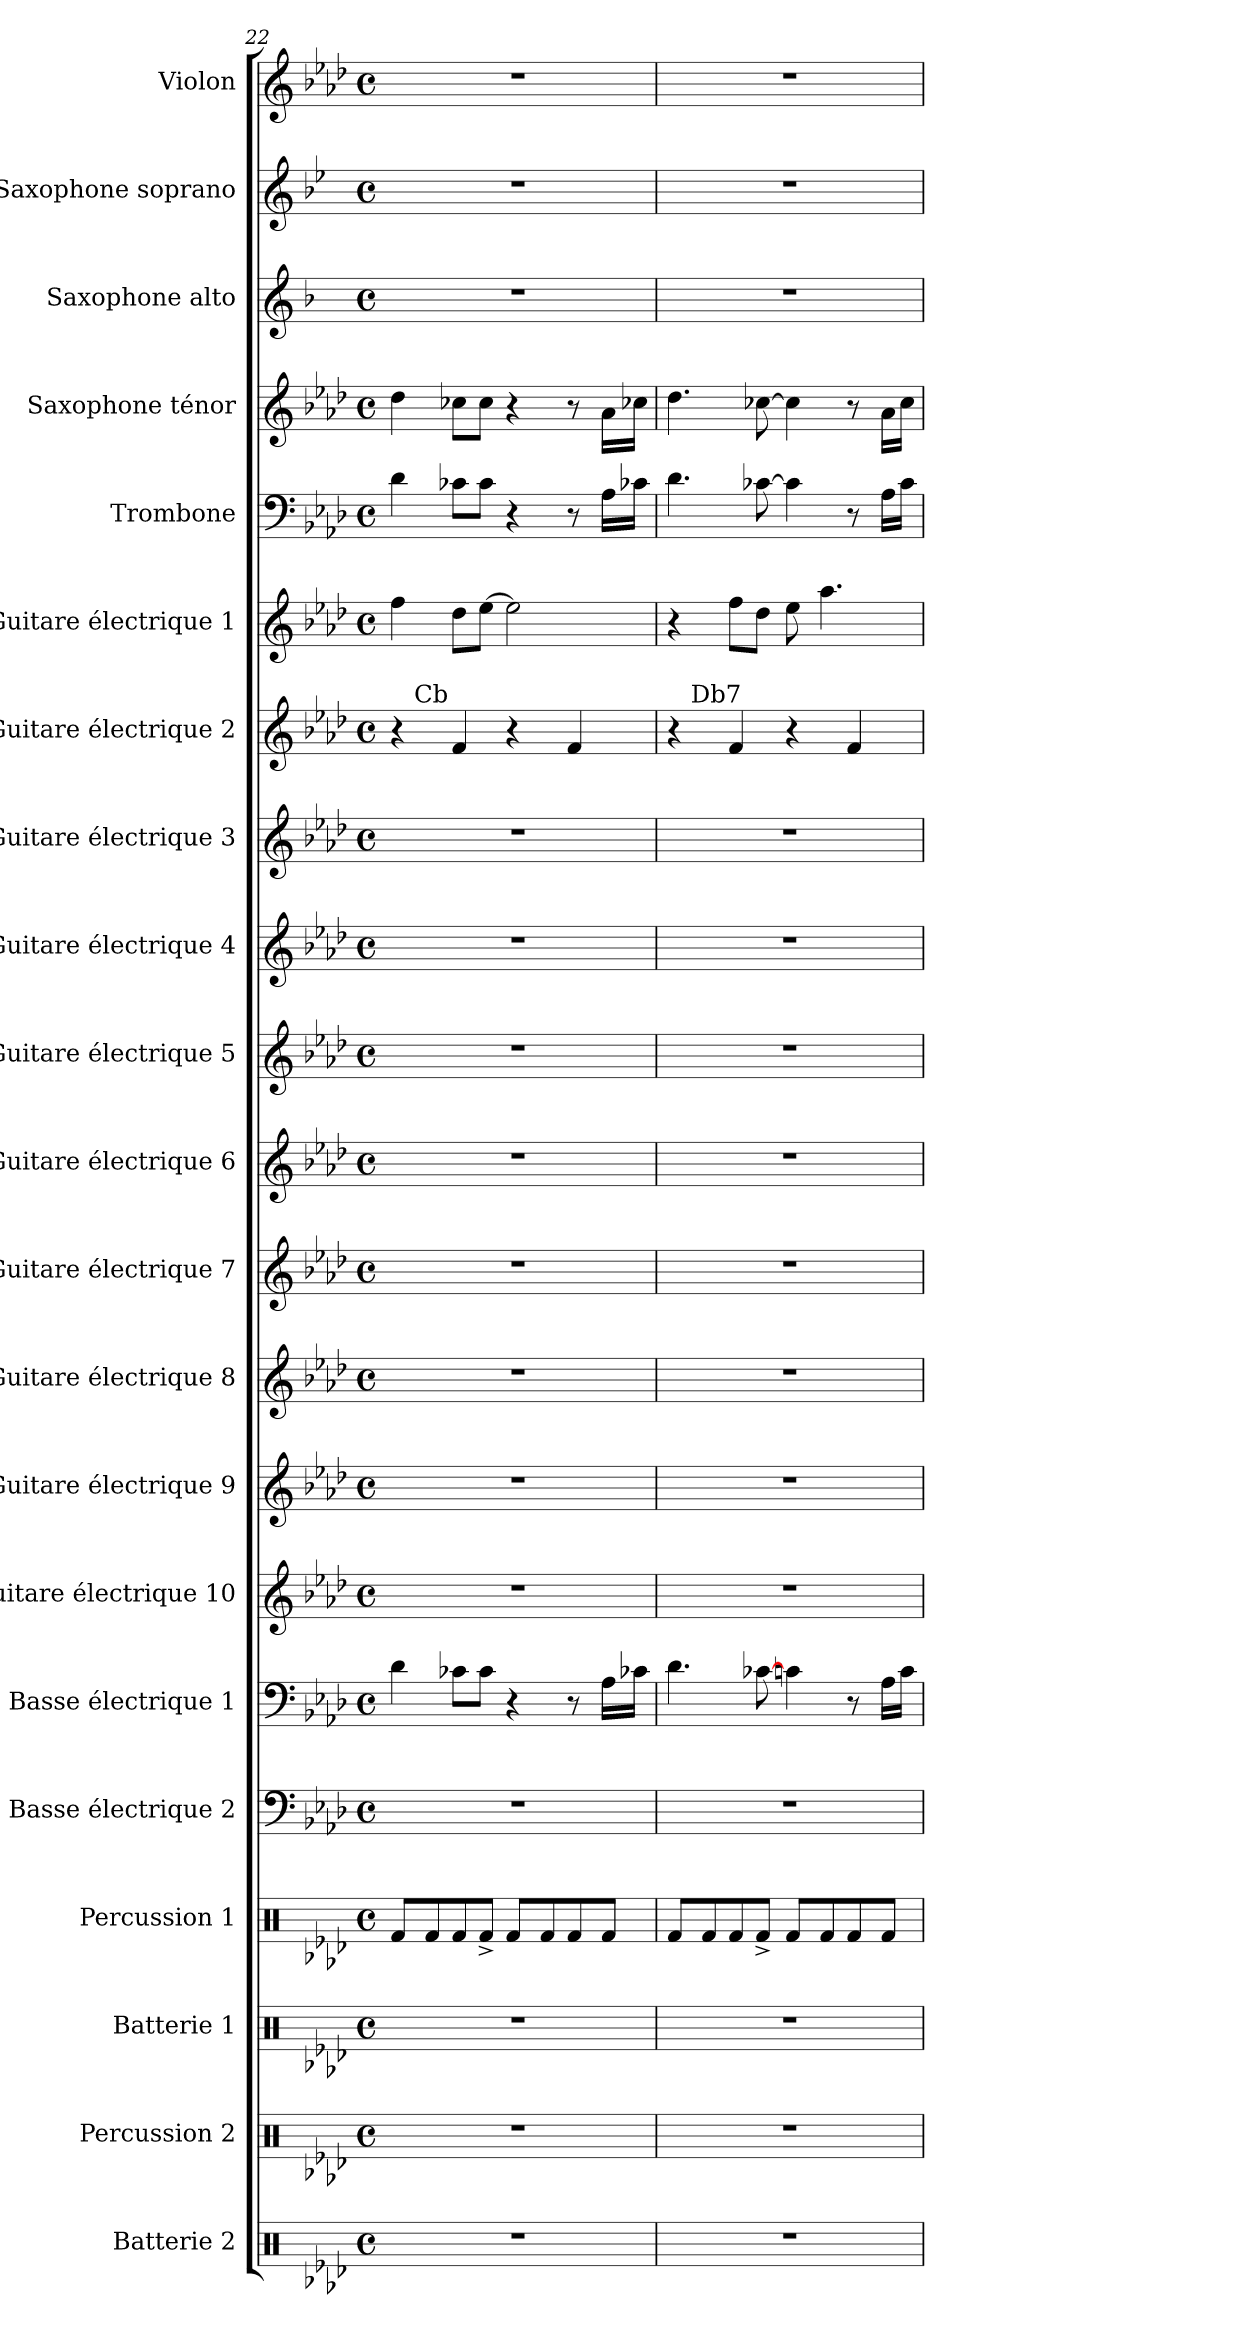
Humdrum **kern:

**kern	**kern	**kern	**kern	**kern	**kern	**kern	**kern	**kern	**kern	**kern	**kern	**kern	**kern	**kern	**kern	**kern	**kern	**kern	**kern	**kern
*part21	*part20	*part19	*part18	*part17	*part16	*part15	*part14	*part13	*part12	*part11	*part10	*part9	*part8	*part7	*part6	*part5	*part4	*part3	*part2	*part1
*staff21	*staff20	*staff19	*staff18	*staff17	*staff16	*staff15	*staff14	*staff13	*staff12	*staff11	*staff10	*staff9	*staff8	*staff7	*staff6	*staff5	*staff4	*staff3	*staff2	*staff1
*I"Batterie 2	*I"Percussion 2	*I"Batterie 1	*I"Percussion 1	*I"Basse électrique 2	*I"Basse électrique 1	*I"Guitare électrique 10	*I"Guitare électrique 9	*I"Guitare électrique 8	*I"Guitare électrique 7	*I"Guitare électrique 6	*I"Guitare électrique 5	*I"Guitare électrique 4	*I"Guitare électrique 3	*I"Guitare électrique 2	*I"Guitare électrique 1	*I"Trombone	*I"Saxophone ténor	*I"Saxophone alto	*I"Saxophone soprano	*I"Violon
*I'Batt. 2	*I'Perc. 2	*I'Batt. 1	*I'Perc. 1	*I'B.ƒ. 2	*I'B.ƒ. 1	*I'Gtr.ƒ. 10	*I'Gtr.ƒ. 9	*I'Gtr.ƒ. 8	*I'Gtr.ƒ. 7	*I'Gtr.ƒ. 6	*I'Gtr.ƒ. 5	*I'Gtr.ƒ. 4	*I'Gtr.ƒ. 3	*I'Gtr.ƒ. 2	*I'Gtr.ƒ. 1	*I'Tbn.	*I'Sx. T.	*I'Sx. A.	*I'Sx. S.	*I'Vln.
*clefX	*clefX	*clefX	*clefX	*clefF4	*clefF4	*clefG2	*clefG2	*clefG2	*clefG2	*clefG2	*clefG2	*clefG2	*clefG2	*clefG2	*clefG2	*clefF4	*clefG2	*clefG2	*clefG2	*clefG2
*	*	*	*	*ITrd7c12	*ITrd7c12	*ITrd7c12	*ITrd7c12	*ITrd7c12	*ITrd7c12	*ITrd7c12	*ITrd7c12	*ITrd7c12	*ITrd7c12	*ITrd7c12	*ITrd7c12	*	*ITrd8c14	*ITrd5c9	*ITrd1c2	*
*k[b-e-a-d-]	*k[b-e-a-d-]	*k[b-e-a-d-]	*k[b-e-a-d-]	*k[b-e-a-d-]	*k[b-e-a-d-]	*k[b-e-a-d-]	*k[b-e-a-d-]	*k[b-e-a-d-]	*k[b-e-a-d-]	*k[b-e-a-d-]	*k[b-e-a-d-]	*k[b-e-a-d-]	*k[b-e-a-d-]	*k[b-e-a-d-]	*k[b-e-a-d-]	*k[b-e-a-d-]	*k[b-e-a-d-]	*k[b-e-a-d-]	*k[b-e-a-d-]	*k[b-e-a-d-]
*A-:	*A-:	*A-:	*A-:	*A-:	*A-:	*A-:	*A-:	*A-:	*A-:	*A-:	*A-:	*A-:	*A-:	*A-:	*A-:	*A-:	*A-:	*A-:	*A-:	*A-:
*M4/4	*M4/4	*M4/4	*M4/4	*M4/4	*M4/4	*M4/4	*M4/4	*M4/4	*M4/4	*M4/4	*M4/4	*M4/4	*M4/4	*M4/4	*M4/4	*M4/4	*M4/4	*M4/4	*M4/4	*M4/4
*met(c)	*met(c)	*met(c)	*met(c)	*met(c)	*met(c)	*met(c)	*met(c)	*met(c)	*met(c)	*met(c)	*met(c)	*met(c)	*met(c)	*met(c)	*met(c)	*met(c)	*met(c)	*met(c)	*met(c)	*met(c)
=22	=22	=22	=22	=22	=22	=22	=22	=22	=22	=22	=22	=22	=22	=22	=22	=22	=22	=22	=22	=22
*	*	*	*	*	*	*	*	*	*	*	*	*	*	*^	*	*	*	*	*	*
1r	1r	1r	8Rf/L	1r	4D-\	1r	1r	1r	1r	1r	1r	1r	1r	4r	16.ryy	4f\	4d-\	4d-\	1r	1r	1r
!	!	!	!	!	!	!	!	!	!	!	!	!	!	!	!LO:TX:a:t=Cb	!	!	!	!	!	!
.	.	.	.	.	.	.	.	.	.	.	.	.	.	.	2ryy	.	.	.	.	.	.
.	.	.	8Rf/	.	.	.	.	.	.	.	.	.	.	.	.	.	.	.	.	.	.
.	.	.	8Rf/	.	8C-X\L	.	.	.	.	.	.	.	.	4F/	.	8d-\L	8c-X\L	8c-X\L	.	.	.
.	.	.	8Rf^</J	.	8C-\J	.	.	.	.	.	.	.	.	.	.	[8e-\J	8c-\J	8c-\J	.	.	.
.	.	.	8Rf/L	.	4r	.	.	.	.	.	.	.	.	4r	.	2e-\]	4r	4r	.	.	.
.	.	.	.	.	.	.	.	.	.	.	.	.	.	.	4ryy	.	.	.	.	.	.
.	.	.	8Rf/	.	.	.	.	.	.	.	.	.	.	.	.	.	.	.	.	.	.
.	.	.	8Rf/	.	8r	.	.	.	.	.	.	.	.	4F/	.	.	8r	8r	.	.	.
.	.	.	.	.	.	.	.	.	.	.	.	.	.	.	8ryy	.	.	.	.	.	.
.	.	.	8Rf/J	.	16AA-\LL	.	.	.	.	.	.	.	.	.	.	.	16A-\LL	16A-\LL	.	.	.
.	.	.	.	.	16C-X\JJ	.	.	.	.	.	.	.	.	.	.	.	16c-X\JJ	16c-X\JJ	.	.	.
.	.	.	.	.	.	.	.	.	.	.	.	.	.	.	32ryy	.	.	.	.	.	.
=23	=23	=23	=23	=23	=23	=23	=23	=23	=23	=23	=23	=23	=23	=23	=23	=23	=23	=23	=23	=23	=23
1r	1r	1r	8Rf/L	1r	4.D-\	1r	1r	1r	1r	1r	1r	1r	1r	4r	16.ryy	4r	4.d-\	4.d-\	1r	1r	1r
!	!	!	!	!	!	!	!	!	!	!	!	!	!	!	!LO:TX:a:t=Db7	!	!	!	!	!	!
.	.	.	.	.	.	.	.	.	.	.	.	.	.	.	2ryy	.	.	.	.	.	.
.	.	.	8Rf/	.	.	.	.	.	.	.	.	.	.	.	.	.	.	.	.	.	.
.	.	.	8Rf/	.	.	.	.	.	.	.	.	.	.	4F/	.	8f\L	.	.	.	.	.
.	.	.	8Rf^</J	.	[8C-X\	.	.	.	.	.	.	.	.	.	.	8d-\J	[8c-X\	[8c-X\	.	.	.
.	.	.	8Rf/L	.	4C\	.	.	.	.	.	.	.	.	4r	.	8e-\	4c-\]	4c-\]	.	.	.
.	.	.	.	.	.	.	.	.	.	.	.	.	.	.	4ryy	.	.	.	.	.	.
.	.	.	8Rf/	.	.	.	.	.	.	.	.	.	.	.	.	4.a-\	.	.	.	.	.
.	.	.	8Rf/	.	8r	.	.	.	.	.	.	.	.	4F/	.	.	8r	8r	.	.	.
.	.	.	.	.	.	.	.	.	.	.	.	.	.	.	8ryy	.	.	.	.	.	.
.	.	.	8Rf/J	.	16AA-\LL	.	.	.	.	.	.	.	.	.	.	.	16A-\LL	16A-\LL	.	.	.
.	.	.	.	.	16C\JJ	.	.	.	.	.	.	.	.	.	.	.	16c-\JJ	16c-\JJ	.	.	.
.	.	.	.	.	.	.	.	.	.	.	.	.	.	.	32ryy	.	.	.	.	.	.
*	*	*	*	*	*	*	*	*	*	*	*	*	*	*v	*v	*	*	*	*	*	*
=	=	=	=	=	=	=	=	=	=	=	=	=	=	=	=	=	=	=	=	=
*-	*-	*-	*-	*-	*-	*-	*-	*-	*-	*-	*-	*-	*-	*-	*-	*-	*-	*-	*-	*-
